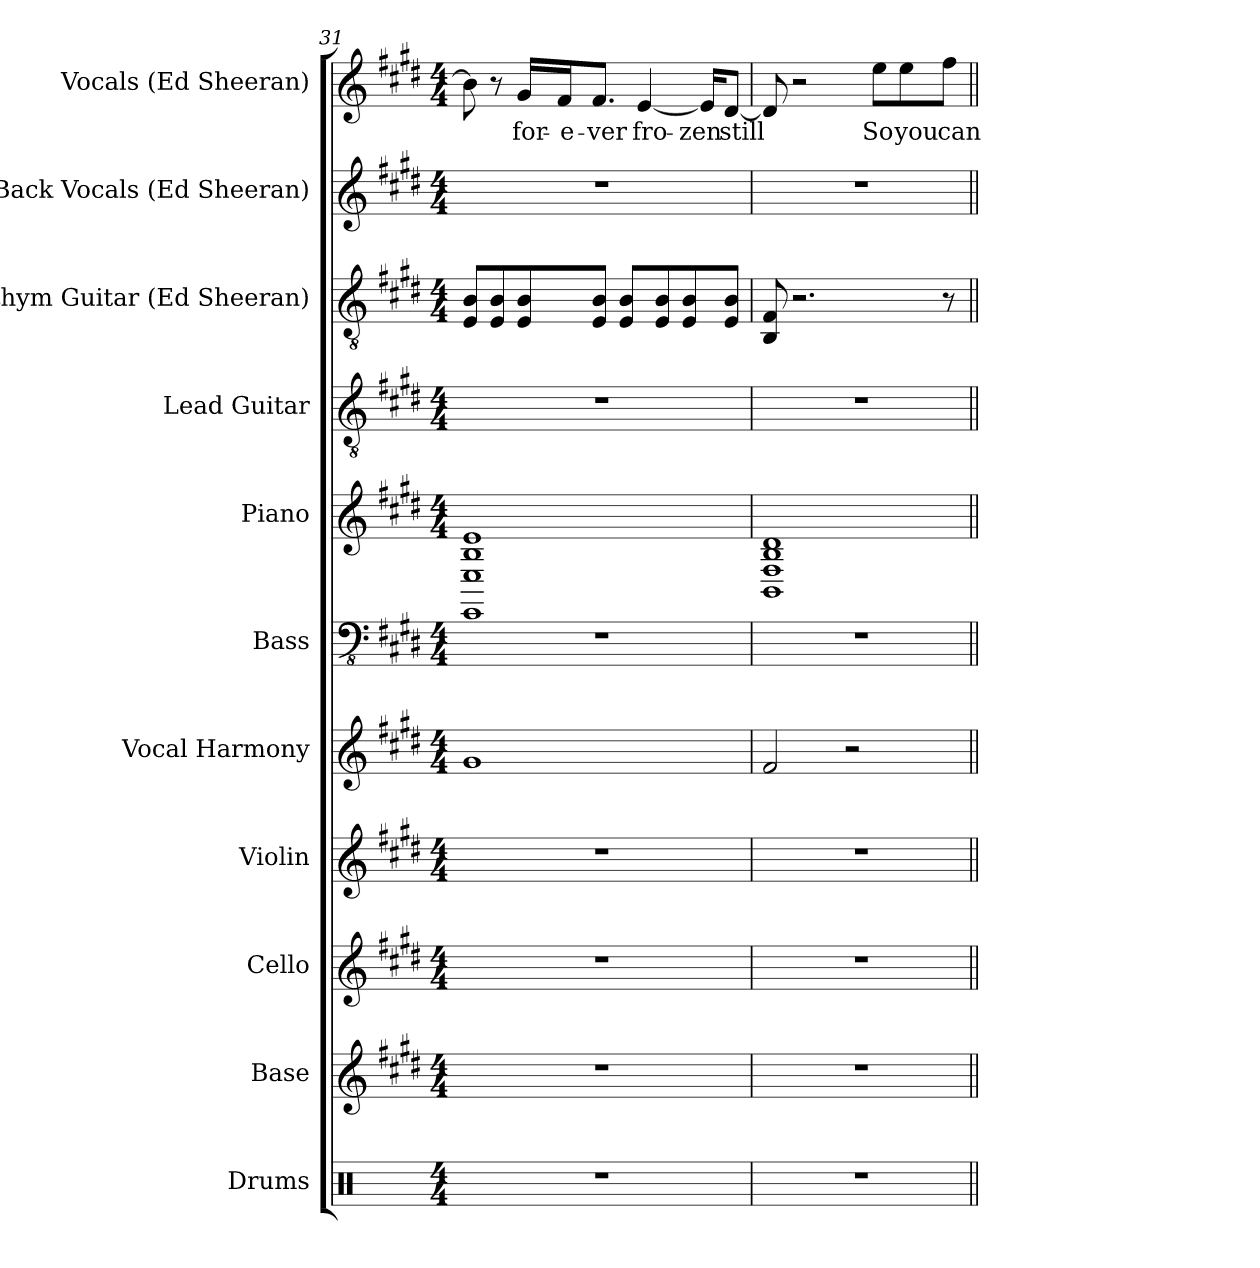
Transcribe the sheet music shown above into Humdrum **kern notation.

**kern	**kern	**kern	**kern	**kern	**kern	**kern	**kern	**kern	**kern	**kern	**text
*part11	*part10	*part9	*part8	*part7	*part6	*part5	*part4	*part3	*part2	*part1	*part1
*staff11	*staff10	*staff9	*staff8	*staff7	*staff6	*staff5	*staff4	*staff3	*staff2	*staff1	*staff1
*I"Drums	*I"Base	*I"Cello	*I"Violin	*I"Vocal Harmony	*I"Bass	*I"Piano	*I"Lead Guitar	*I"Rythym Guitar (Ed Sheeran)	*I"Back Vocals (Ed Sheeran)	*I"Vocals (Ed Sheeran)	*
*	*	*	*I'Vln	*I'V	*	*I'Pno	*	*	*	*	*
*clefX	*clefG2	*clefG2	*clefG2	*clefG2	*clefFv4	*clefG2	*clefGv2	*clefGv2	*clefG2	*clefG2	*
*k[]	*k[f#c#g#d#]	*k[f#c#g#d#]	*k[f#c#g#d#]	*k[f#c#g#d#]	*k[f#c#g#d#]	*k[f#c#g#d#]	*k[f#c#g#d#]	*k[f#c#g#d#]	*k[f#c#g#d#]	*k[f#c#g#d#]	*
*M4/4	*M4/4	*M4/4	*M4/4	*M4/4	*M4/4	*M4/4	*M4/4	*M4/4	*M4/4	*M4/4	*
=31	=31	=31	=31	=31	=31	=31	=31	=31	=31	=31	=31
1r	1r	1r	1r	1g#	1r	1EE 1E 1B 1e	1r	8E/ 8B/L	1r	8b\]	.
.	.	.	.	.	.	.	.	8E/ 8B/	.	8r	.
.	.	.	.	.	.	.	.	8E/ 8B/	.	16g#/LL	for-
.	.	.	.	.	.	.	.	.	.	16f#/J	-e-
.	.	.	.	.	.	.	.	8E/ 8B/J	.	8.f#/J	-ver
.	.	.	.	.	.	.	.	8E/ 8B/L	.	.	.
.	.	.	.	.	.	.	.	.	.	[4e/	fro-
.	.	.	.	.	.	.	.	8E/ 8B/	.	.	.
.	.	.	.	.	.	.	.	8E/ 8B/	.	.	.
.	.	.	.	.	.	.	.	.	.	16e/KL]	-zen
.	.	.	.	.	.	.	.	8E/ 8B/J	.	[8d#/J	still
=32	=32	=32	=32	=32	=32	=32	=32	=32	=32	=32	=32
1r	1r	1r	1r	2f#/	1r	1BB 1F# 1B 1d#	1r	8BB/ 8F#/	1r	8d#/]	.
.	.	.	.	.	.	.	.	2.r	.	2r	.
.	.	.	.	2r	.	.	.	.	.	.	.
.	.	.	.	.	.	.	.	.	.	8ee\L	So
.	.	.	.	.	.	.	.	.	.	8ee\	you
.	.	.	.	.	.	.	.	8r	.	8ff#\J	can
=||	=||	=||	=||	=||	=||	=||	=||	=||	=||	=||	=||
*-	*-	*-	*-	*-	*-	*-	*-	*-	*-	*-	*-
